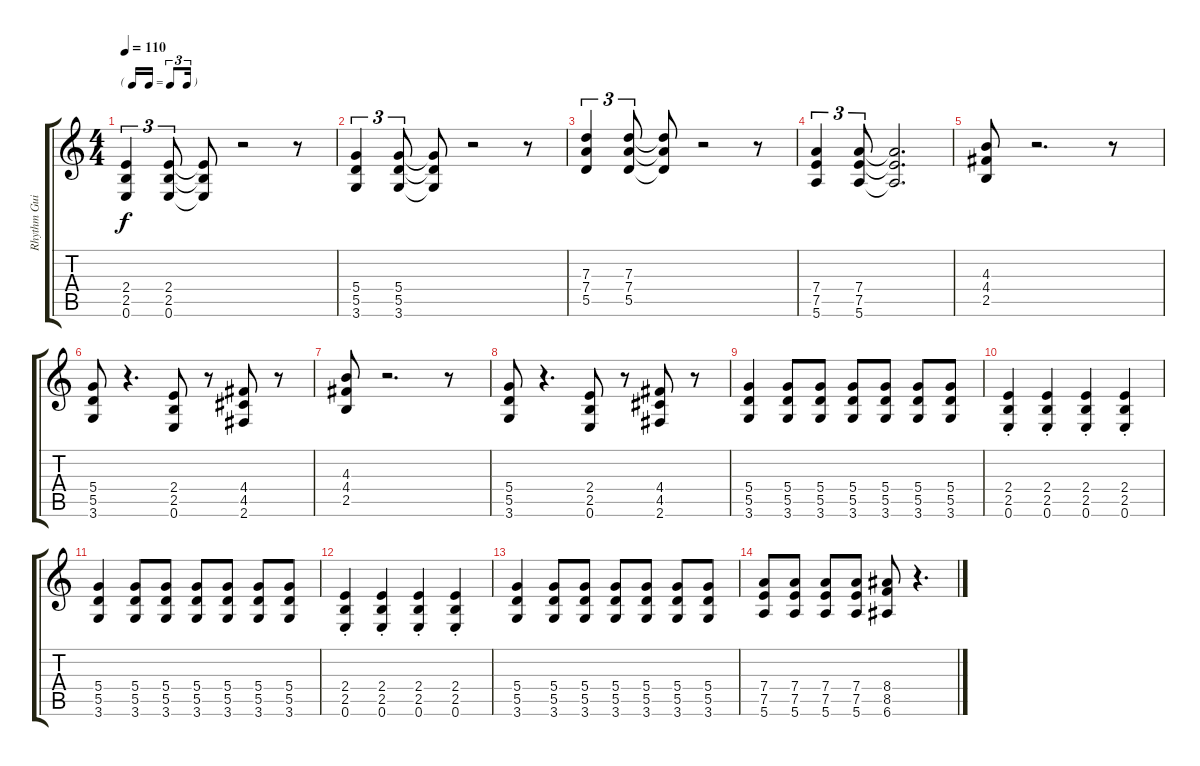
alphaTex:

\track ("Rhythm Guitar - Josh" "Rhythm Gui") {instrument overdrivenguitar}
\staff {score tabs}
\tuning (E4 B3 G3 D3 A2 E2) {hide}
\ts (4 4)
\tf triplet16th
\tempo 110
\clef g2
\ks c
(2.4 2.5 0.6).4{tu (3 2) dy f} (2.4 2.5 0.6).8{tu (3 2)} (2.4{t} 2.5{t} 0.6{t}).8 r.2 r.8 |
(5.4 5.5 3.6).4{tu (3 2)} (5.4 5.5 3.6).8{tu (3 2)} (5.4{t} 5.5{t} 3.6{t}).8 r.2 r.8 |
(7.3 7.4 5.5).4{tu (3 2)} (7.3 7.4 5.5).8{tu (3 2)} (7.3{t} 7.4{t} 5.5{t}).8 r.2 r.8 |
(7.4 7.5 5.6).4{tu (3 2)} (7.4 7.5 5.6).8{tu (3 2)} (7.4{t} 7.5{t} 5.6{t}).2{d} |
(4.3 4.4 2.5).8 r.2{d} r.8 |
(5.4 5.5 3.6).8 r.4{d} (2.4 2.5 0.6).8 r.8 (4.4 4.5 2.6).8 r.8 |
(4.3 4.4 2.5).8 r.2{d} r.8 |
(5.4 5.5 3.6).8 r.4{d} (2.4 2.5 0.6).8 r.8 (4.4 4.5 2.6).8 r.8 |
(5.4 5.5 3.6).4 (5.4 5.5 3.6).8 (5.4 5.5 3.6).8 (5.4 5.5 3.6).8 (5.4 5.5 3.6).8 (5.4 5.5 3.6).8 (5.4 5.5 3.6).8 |
(2.4{st} 2.5{st} 0.6{st}).4 (2.4{st} 2.5{st} 0.6{st}).4 (2.4{st} 2.5{st} 0.6{st}).4 (2.4{st} 2.5{st} 0.6{st}).4 |
(5.4 5.5 3.6).4 (5.4 5.5 3.6).8 (5.4 5.5 3.6).8 (5.4 5.5 3.6).8 (5.4 5.5 3.6).8 (5.4 5.5 3.6).8 (5.4 5.5 3.6).8 |
(2.4{st} 2.5{st} 0.6{st}).4 (2.4{st} 2.5{st} 0.6{st}).4 (2.4{st} 2.5{st} 0.6{st}).4 (2.4{st} 2.5{st} 0.6{st}).4 |
(5.4 5.5 3.6).4 (5.4 5.5 3.6).8 (5.4 5.5 3.6).8 (5.4 5.5 3.6).8 (5.4 5.5 3.6).8 (5.4 5.5 3.6).8 (5.4 5.5 3.6).8 |
(7.4 7.5 5.6).8 (7.4 7.5 5.6).8 (7.4 7.5 5.6).8 (7.4 7.5 5.6).8 (8.4 8.5 6.6).8 r.4{d}
